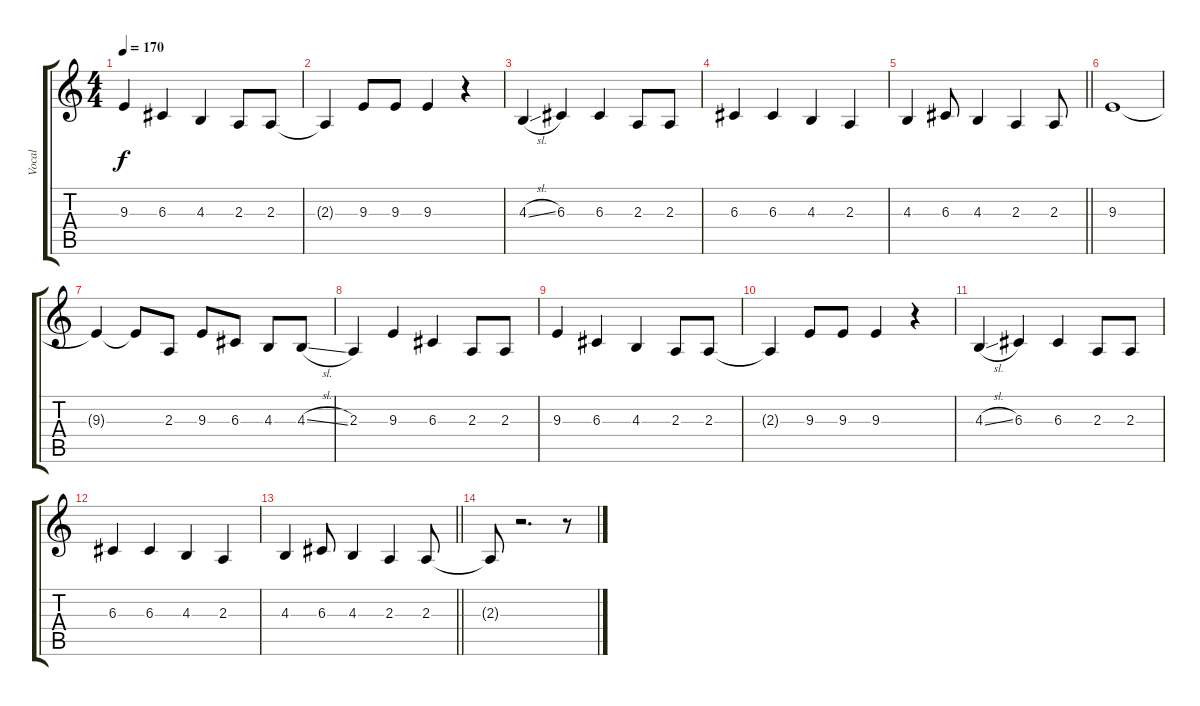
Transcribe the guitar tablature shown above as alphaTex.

\track ("Vocal" "Vocal") {instrument lead2sawtooth}
\staff {score tabs}
\tuning (E4 B3 G3 D3 A2 D2) {hide}
\ts (4 4)
\tempo 170
\clef g2
\ks c
9.3.4{dy f} 6.3.4 4.3.4 2.3.8 2.3.8 |
2.3{t}.4 9.3.8 9.3.8 9.3.4 r.4 |
4.3{sl}.4 6.3.4 6.3.4 2.3.8 2.3.8 |
6.3.4 6.3.4 4.3.4 2.3.4 |
\barLineRight lightlight
4.3.4 6.3.8 4.3.4 2.3.4 2.3.8 |
9.3.1{balance 3} |
9.3{t}.4 9.3{t}.8 2.3.8 9.3.8 6.3.8 4.3.8 4.3{sl}.8 |
2.3.4 9.3.4 6.3.4 2.3.8 2.3.8 |
9.3.4 6.3.4 4.3.4 2.3.8 2.3.8 |
2.3{t}.4 9.3.8 9.3.8 9.3.4 r.4 |
4.3{sl}.4 6.3.4 6.3.4 2.3.8 2.3.8 |
6.3.4 6.3.4 4.3.4 2.3.4 |
\barLineRight lightlight
4.3.4 6.3.8 4.3.4 2.3.4 2.3.8 |
2.3{t}.8 r.2{d} r.8
